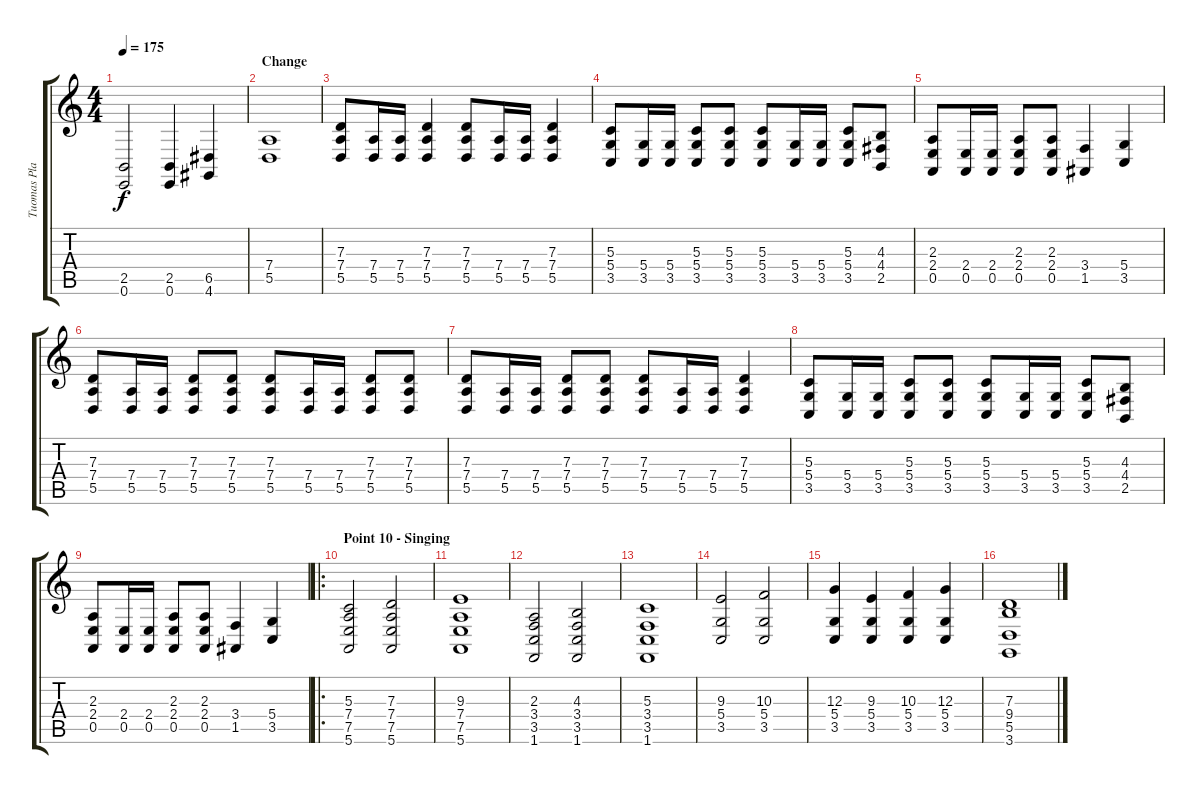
\track ("Tuomas Planman" "Tuomas Pla") {instrument synthstrings1}
\staff {score tabs}
\tuning (E4 B3 G3 D3 A2 E2) {hide}
\ts (4 4)
\tempo 175
\clef g2
\ks c
(2.5 0.6).2{dy f} (2.5 0.6).4 (6.5 4.6).4 |
\section ("" "Change")
(7.4 5.5).1 |
(7.3 7.4 5.5).8 (7.4 5.5).16 (7.4 5.5).16 (7.3 7.4 5.5).4 (7.3 7.4 5.5).8 (7.4 5.5).16 (7.4 5.5).16 (7.3 7.4 5.5).4 |
(5.3 5.4 3.5).8 (5.4 3.5).16 (5.4 3.5).16 (5.3 5.4 3.5).8 (5.3 5.4 3.5).8 (5.3 5.4 3.5).8 (5.4 3.5).16 (5.4 3.5).16 (5.3 5.4 3.5).8 (4.3 4.4 2.5).8 |
(2.3 2.4 0.5).8 (2.4 0.5).16 (2.4 0.5).16 (2.3 2.4 0.5).8 (2.3 2.4 0.5).8 (3.4 1.5).4 (5.4 3.5).4 |
(7.3 7.4 5.5).8 (7.4 5.5).16 (7.4 5.5).16 (7.3 7.4 5.5).8 (7.3 7.4 5.5).8 (7.3 7.4 5.5).8 (7.4 5.5).16 (7.4 5.5).16 (7.3 7.4 5.5).8 (7.3 7.4 5.5).8 |
(7.3 7.4 5.5).8 (7.4 5.5).16 (7.4 5.5).16 (7.3 7.4 5.5).8 (7.3 7.4 5.5).8 (7.3 7.4 5.5).8 (7.4 5.5).16 (7.4 5.5).16 (7.3 7.4 5.5).4 |
(5.3 5.4 3.5).8 (5.4 3.5).16 (5.4 3.5).16 (5.3 5.4 3.5).8 (5.3 5.4 3.5).8 (5.3 5.4 3.5).8 (5.4 3.5).16 (5.4 3.5).16 (5.3 5.4 3.5).8 (4.3 4.4 2.5).8 |
(2.3 2.4 0.5).8 (2.4 0.5).16 (2.4 0.5).16 (2.3 2.4 0.5).8 (2.3 2.4 0.5).8 (3.4 1.5).4 (5.4 3.5).4 |
\ro
\section ("" "Point 10 - Singing ")
(5.3 7.4 7.5 5.6).2 (7.3 7.4 7.5 5.6).2 |
(9.3 7.4 7.5 5.6).1 |
(2.3 3.4 3.5 1.6).2 (4.3 3.4 3.5 1.6).2 |
(5.3 3.4 3.5 1.6).1 |
(9.3 5.4 3.5).2 (10.3 5.4 3.5).2 |
(12.3 5.4 3.5).4 (9.3 5.4 3.5).4 (10.3 5.4 3.5).4 (12.3 5.4 3.5).4 |
(7.3 9.4 5.5 3.6).1
